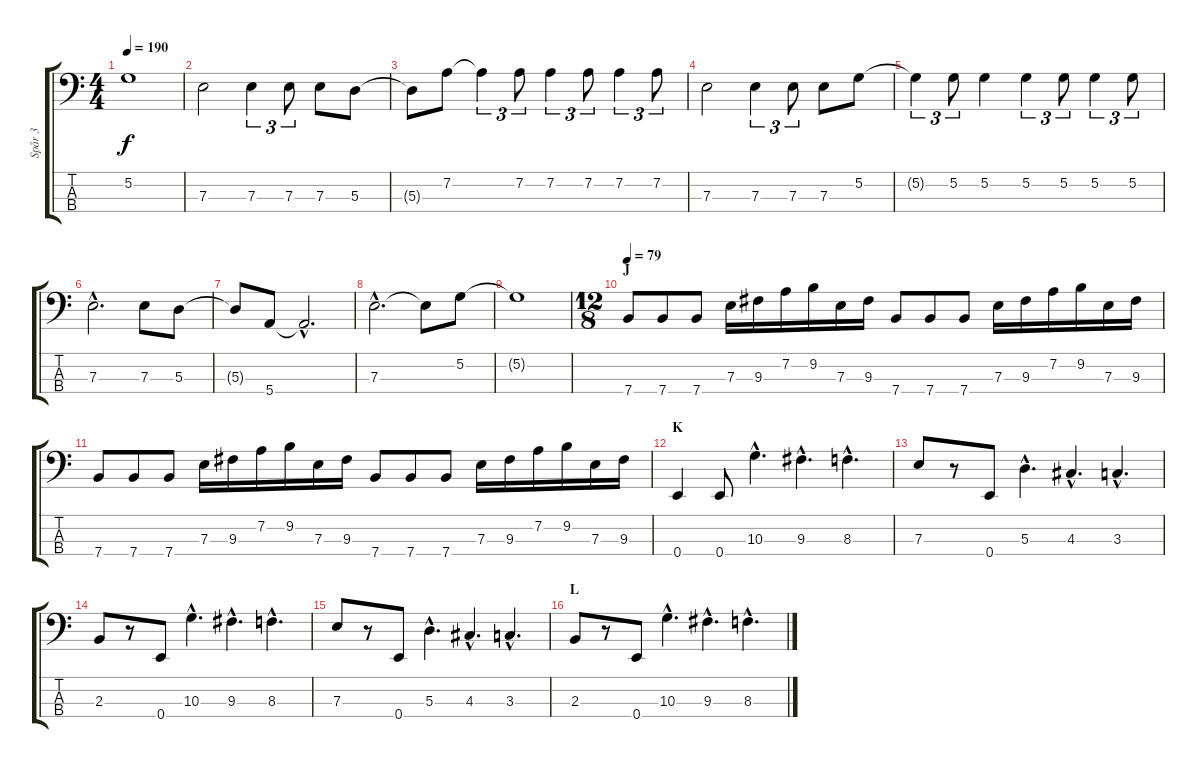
\track ("Spår 3" "Spår 3") {instrument electricbassfinger}
\staff {score tabs}
\tuning (G2 D2 A1 E1) {hide}
\ts (4 4)
\tempo 190
\clef f4
\ks c
5.2{t}.1{dy f} |
7.3.2 7.3.4{tu (3 2)} 7.3.8{tu (3 2)} 7.3.8 5.3.8 |
5.3{t}.8 7.2.8 7.2{t}.4{tu (3 2)} 7.2.8{tu (3 2)} 7.2.4{tu (3 2)} 7.2.8{tu (3 2)} 7.2.4{tu (3 2)} 7.2.8{tu (3 2)} |
7.3.2 7.3.4{tu (3 2)} 7.3.8{tu (3 2)} 7.3.8 5.2.8 |
5.2{t}.4{tu (3 2)} 5.2.8{tu (3 2)} 5.2.4 5.2.4{tu (3 2)} 5.2.8{tu (3 2)} 5.2.4{tu (3 2)} 5.2.8{tu (3 2)} |
7.3{hac}.2{d} 7.3.8 5.3.8 |
5.3{t}.8 5.4.8 5.4{hac t}.2{d} |
7.3{hac}.2{d} 7.3{t}.8 5.2.8 |
5.2{t}.1 |
\ts (12 8)
\section ("" "J")
\tempo 79
7.4.8 7.4.8 7.4.8 7.3.16 9.3.16 7.2.16 9.2.16 7.3.16 9.3.16 7.4.8 7.4.8 7.4.8 7.3.16 9.3.16 7.2.16 9.2.16 7.3.16 9.3.16 |
7.4.8 7.4.8 7.4.8 7.3.16 9.3.16 7.2.16 9.2.16 7.3.16 9.3.16 7.4.8 7.4.8 7.4.8 7.3.16 9.3.16 7.2.16 9.2.16 7.3.16 9.3.16 |
\section ("" "K")
0.4.4 0.4.8 10.3{hac}.4{d} 9.3{hac}.4{d} 8.3{hac}.4{d} |
7.3.8 r.8 0.4.8 5.3{hac}.4{d} 4.3{hac}.4{d} 3.3{hac}.4{d} |
2.3.8 r.8 0.4.8 10.3{hac}.4{d} 9.3{hac}.4{d} 8.3{hac}.4{d} |
7.3.8 r.8 0.4.8 5.3{hac}.4{d} 4.3{hac}.4{d} 3.3{hac}.4{d} |
\section ("" "L")
2.3.8 r.8 0.4.8 10.3{hac}.4{d} 9.3{hac}.4{d} 8.3{hac}.4{d}
